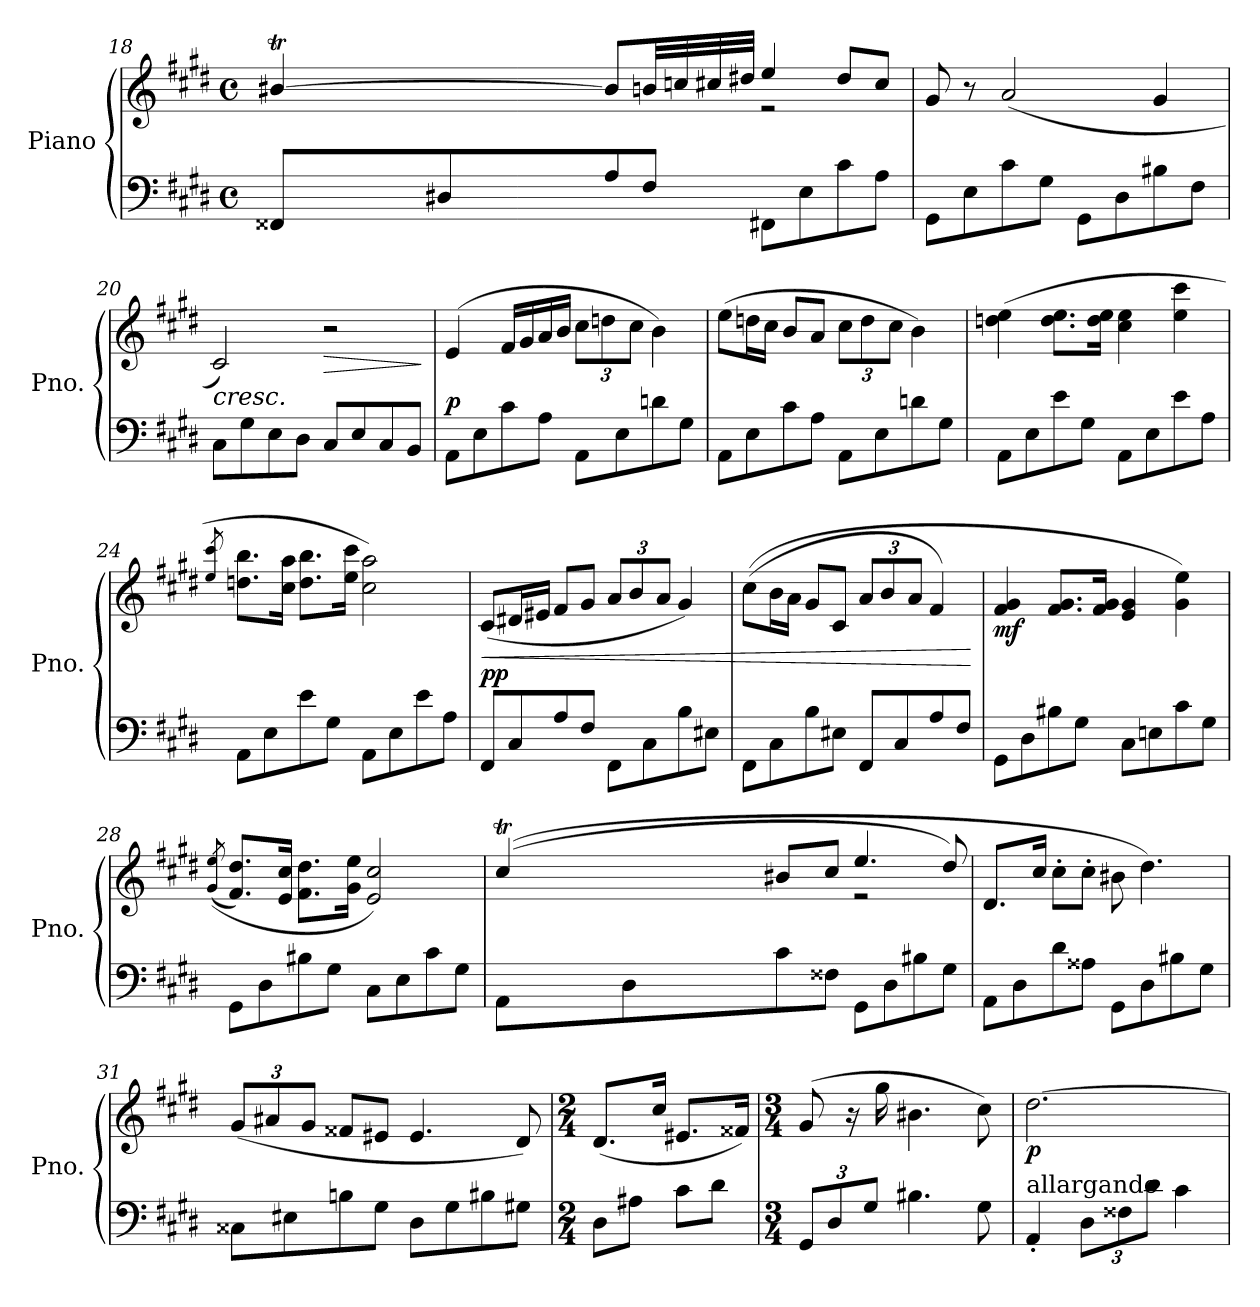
**kern	**kern	**dynam
*part1	*part1	*part1
*staff2	*staff1	*staff1/2
*I"Piano	*	*
*I'Pno.	*	*
*clefF4	*clefG2	*
*k[f#c#g#d#]	*k[f#c#g#d#]	*
*M4/4	*M4/4	*
*met(c)	*met(c)	*
=18	=18	=18
*	*^	*
8FF##X/L	[4b#Xt/	64ryy	.
.	.	64cc#\LLLLyy	.
.	.	64b#\yy	.
.	.	64cc#\yy	.
.	.	64b#\yy	.
.	.	64cc#\yy	.
.	.	64b#\yy	.
.	.	64cc#\yy	.
8D#X/	.	64b#\yy	.
.	.	64cc#\yy	.
.	.	64b#\yy	.
.	.	64cc#\yy	.
.	.	64b#\yy	.
.	.	64cc#\yy	.
.	.	64b#\yy	.
.	.	64cc#\JJJJyy	.
8A/	8b#/L]	4ryy	.
8F#/J	32bn/LL	.	.
.	32ccn/	.	.
.	32cc#X/	.	.
.	32dd#X/JJJ	.	.
8FF#X\L	4ee/	2r	.
8E\	.	.	.
8c#\	8dd#/L	.	.
8A\J	8cc#/J	.	.
*	*v	*v	*
=19	=19	=19
8GG#\L	8g#/	.
8E\	8r	.
8c#\	(<2a/	.
8G#\J	.	.
8GG#\L	.	.
8D#\	.	.
8B#X\	4g#/	.
8F#\J	.	.
!!LO:LB:g=z
=20	=20	=20
!	!LO:TX:b:i:t=cresc.	!
8C#\L	2c#/)	.
8G#\	.	.
8E\	.	.
8D#\J	.	.
!	!	!LO:HP:b
8C#/L	2r	>
8E/	.	.
8C#/	.	.
8BB/J	.	.
.	.	]
=21	=21	=21
!	!	!LO:DY:a=2
8AA\L	(>4e/	p
8E\	.	.
8c#\	16f#/LL	.
.	16g#/	.
8A\J	16a/	.
.	16b/JJ	.
*	*Xbrackettup	*
8AA\L	12cc#\L	.
.	12ddn\	.
8E\	.	.
.	12cc#\J	.
8dn\	4b\)	.
8G#\J	.	.
=22	=22	=22
8AA\L	(>8ee\L	.
8E\	16ddn\L	.
.	16cc#\JJ	.
8c#\	8b/L	.
8A\J	8a/J	.
8AA\L	12cc#\L	.
.	12dd\	.
8E\	.	.
.	12cc#\J	.
8dn\	4b\)	.
8G#\J	.	.
=23	=23	=23
8AA\L	(>4ddn\ 4ee\	.
8E\	.	.
8e\	8.dd\ 8.ee\L	.
8G#\J	.	.
.	16dd\ 16ee\Jk	.
8AA\L	4cc#\ 4ee\	.
8E\	.	.
8e\	4ee\ 4ccc#\	.
8A\J	.	.
!!LO:PB:g=z
=24	=24	=24
.	8qee/ 8qccc#/	.
8AA\L	8.ddn\ 8.bb\L	.
8E\	.	.
.	16cc#\ 16aa\Jk	.
8e\	8.dd\ 8.bb\L	.
8G#\J	.	.
.	16ee\ 16ccc#\Jk	.
8AA\L	2cc#\ 2aa\)	.
8E\	.	.
8e\	.	.
8A\J	.	.
=25	=25	=25
!	!	!LO:HP:b
!	!	!LO:DY:n=1:a=2
8FF#/L	(<8c#/L	< pp
8C#/	16d#X/L	.
.	16e#X/JJ	.
8A/	8f#/L	.
8F#/J	8g#/J	.
8FF#\L	12a/L	.
.	12b/	.
8C#\	.	.
.	12a/J	.
8B\	4g#/)	.
8E#X\J	.	.
=26	=26	=26
8FF#\L	(>(>8cc#\L	.
8C#\	16b\L	.
.	16a\JJ	.
8B\	8g#/L	.
8E#X\J	8c#/J	.
8FF#/L	12a/L	.
.	12b/	.
8C#/	.	.
.	12a/J	.
8A/	4f#/)	.
8F#/J	.	.
.	.	[
!!LO:LB:g=z
=27	=27	=27
!	!	!LO:DY:b
8GG#\L	4f#/ 4g#/	mf
8D#\	.	.
8B#X\	8.f#/ 8.g#/L	.
8G#\J	.	.
.	16f#/ 16g#/Jk	.
8C#\L	4e/ 4g#/	.
8En\	.	.
8c#\	4g#\ 4ee\)	.
8G#\J	.	.
=28	=28	=28
.	(<(<8qg#/ 8qee/	.
8GG#\L	8.f#/ 8.dd#/L)	.
8D#\	.	.
.	16e/ 16cc#/Jk	.
8B#X\	8.f#\ 8.dd#\L	.
8G#\J	.	.
.	16g#\ 16ee\Jk	.
8C#\L	2e/ 2cc#/)	.
8E\	.	.
8c#\	.	.
8G#\J	.	.
!!LO:LB:g=z
=29	=29	=29
*	*^	*
8AA\L	(>(>4cc#T/	64ryy	.
.	.	64ryy	.
.	.	64cc#\LLLLyy	.
.	.	64dd#\yy	.
.	.	64cc#\yy	.
.	.	64dd#\yy	.
.	.	64cc#\yy	.
.	.	64dd#\yy	.
8D#\	.	64cc#\yy	.
.	.	64dd#\yy	.
.	.	64cc#\yy	.
.	.	64dd#\yy	.
.	.	64cc#\yy	.
.	.	64dd#\yy	.
.	.	64cc#\yy	.
.	.	64dd#\JJJJyy	.
8c#\	8b#X/L	64ryy	.
.	.	64ryy	.
.	.	32ryy	.
.	.	16ryy	.
8F##X\J	8cc#/J	8ryy	.
8GG#\L	4.ee/	2r	.
8D#\	.	.	.
8B#X\	.	.	.
8G#\J	8dd#/)	.	.
*	*v	*v	*
=30	=30	=30
8AA\L	8.d#/L	.
8D#\	.	.
.	16cc#/Jk	.
8d#\	8cc#'\L	.
8A##X\J	8cc#'\J	.
8GG#\L	8b#X\	.
8D#\	4.dd#\)	.
8B#X\	.	.
8G#\J	.	.
!!LO:LB:g=z
=31	=31	=31
8C##X\L	(<12g#/L	.
.	12a#X/	.
8E#X\	.	.
.	12g#/J	.
8Bn\	8f##X/L	.
8G#\J	8e#X/J	.
8D#\L	4.e#/	.
8G#\	.	.
8B#X\	.	.
8G#X\J	8d#/)	.
=32	=32	=32
*M2/4	*M2/4	*
8D#\L	(<8.d#/L	.
8A#X\J	.	.
.	16cc#/Jk	.
8c#\L	8.e#X/L	.
8d#\J	.	.
.	16f##X/Jk)	.
=33	=33	=33
*M3/4	*M3/4	*
*Xbrackettup	*	*
12GG#/L	(>8g#/	.
12D#/	.	.
.	16r	.
12G#/J	.	.
.	16gg#\	.
4.B#X\	4.b#X\	.
8G#\	8cc#\)	.
=34	=34	=34
*	*MM68	*
!LO:TX:a:t=allargando	!	!
!	!	!LO:DY:b
4AA'/	[2.dd#\	p
12D#\L	.	.
12F##X\	.	.
12d#\J	.	.
4c#\	.	.
=	=	=
*-	*-	*-
